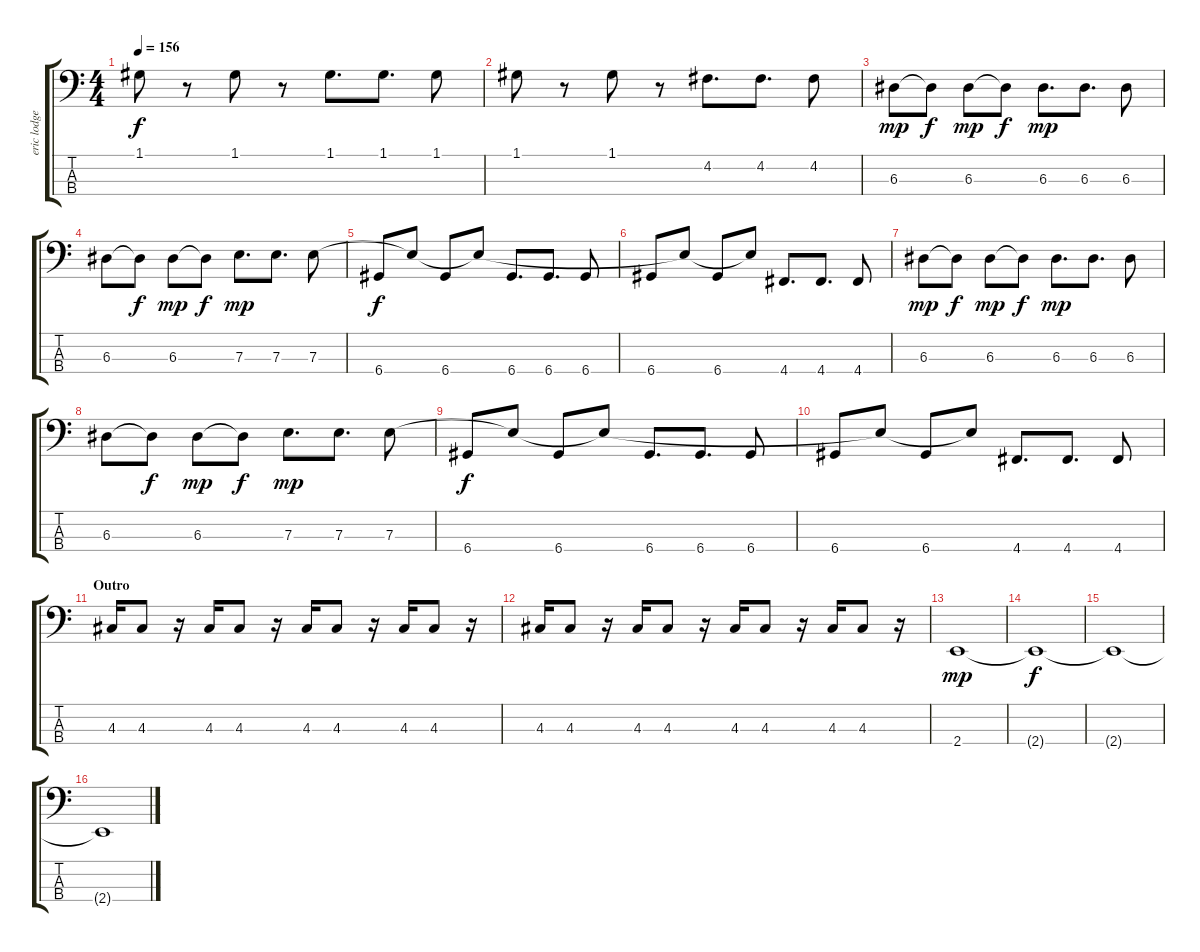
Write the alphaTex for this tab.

\track ("eric lodge" "eric lodge") {instrument electricbasspick}
\staff {score tabs}
\tuning (G2 D2 A1 D1) {hide}
\ts (4 4)
\tempo 156
\clef f4
\ks c
1.1.8{dy f} r.8 1.1.8 r.8 1.1.8{d} 1.1.8{d} 1.1.8 |
1.1.8 r.8 1.1.8 r.8 4.2.8{d} 4.2.8{d} 4.2.8 |
6.3.8{dy mp} 6.3{t}.8{dy f} 6.3.8{dy mp} 6.3{t}.8{dy f} 6.3.8{d dy mp} 6.3.8{d} 6.3.8 |
6.3.8 6.3{t}.8{dy f} 6.3.8{dy mp} 6.3{t}.8{dy f} 7.3.8{d dy mp} 7.3.8{d} 7.3.8 |
6.4.8{dy f} 7.3{t}.8 6.4.8 7.3{t}.8 6.4.8{d} 6.4.8{d} 6.4.8 |
6.4.8 7.3{t}.8 6.4.8 7.3{t}.8 4.4.8{d} 4.4.8{d} 4.4.8 |
6.3.8{dy mp} 6.3{t}.8{dy f} 6.3.8{dy mp} 6.3{t}.8{dy f} 6.3.8{d dy mp} 6.3.8{d} 6.3.8 |
6.3.8 6.3{t}.8{dy f} 6.3.8{dy mp} 6.3{t}.8{dy f} 7.3.8{d dy mp} 7.3.8{d} 7.3.8 |
6.4.8{dy f} 7.3{t}.8 6.4.8 7.3{t}.8 6.4.8{d} 6.4.8{d} 6.4.8 |
6.4.8 7.3{t}.8 6.4.8 7.3{t}.8 4.4.8{d} 4.4.8{d} 4.4.8 |
\section ("" "Outro")
4.3.16 4.3.8 r.16 4.3.16 4.3.8 r.16 4.3.16 4.3.8 r.16 4.3.16 4.3.8 r.16 |
4.3.16 4.3.8 r.16 4.3.16 4.3.8 r.16 4.3.16 4.3.8 r.16 4.3.16 4.3.8 r.16 |
2.4.1{dy mp} |
2.4{t}.1{dy f} |
2.4{t}.1 |
2.4{t}.1
